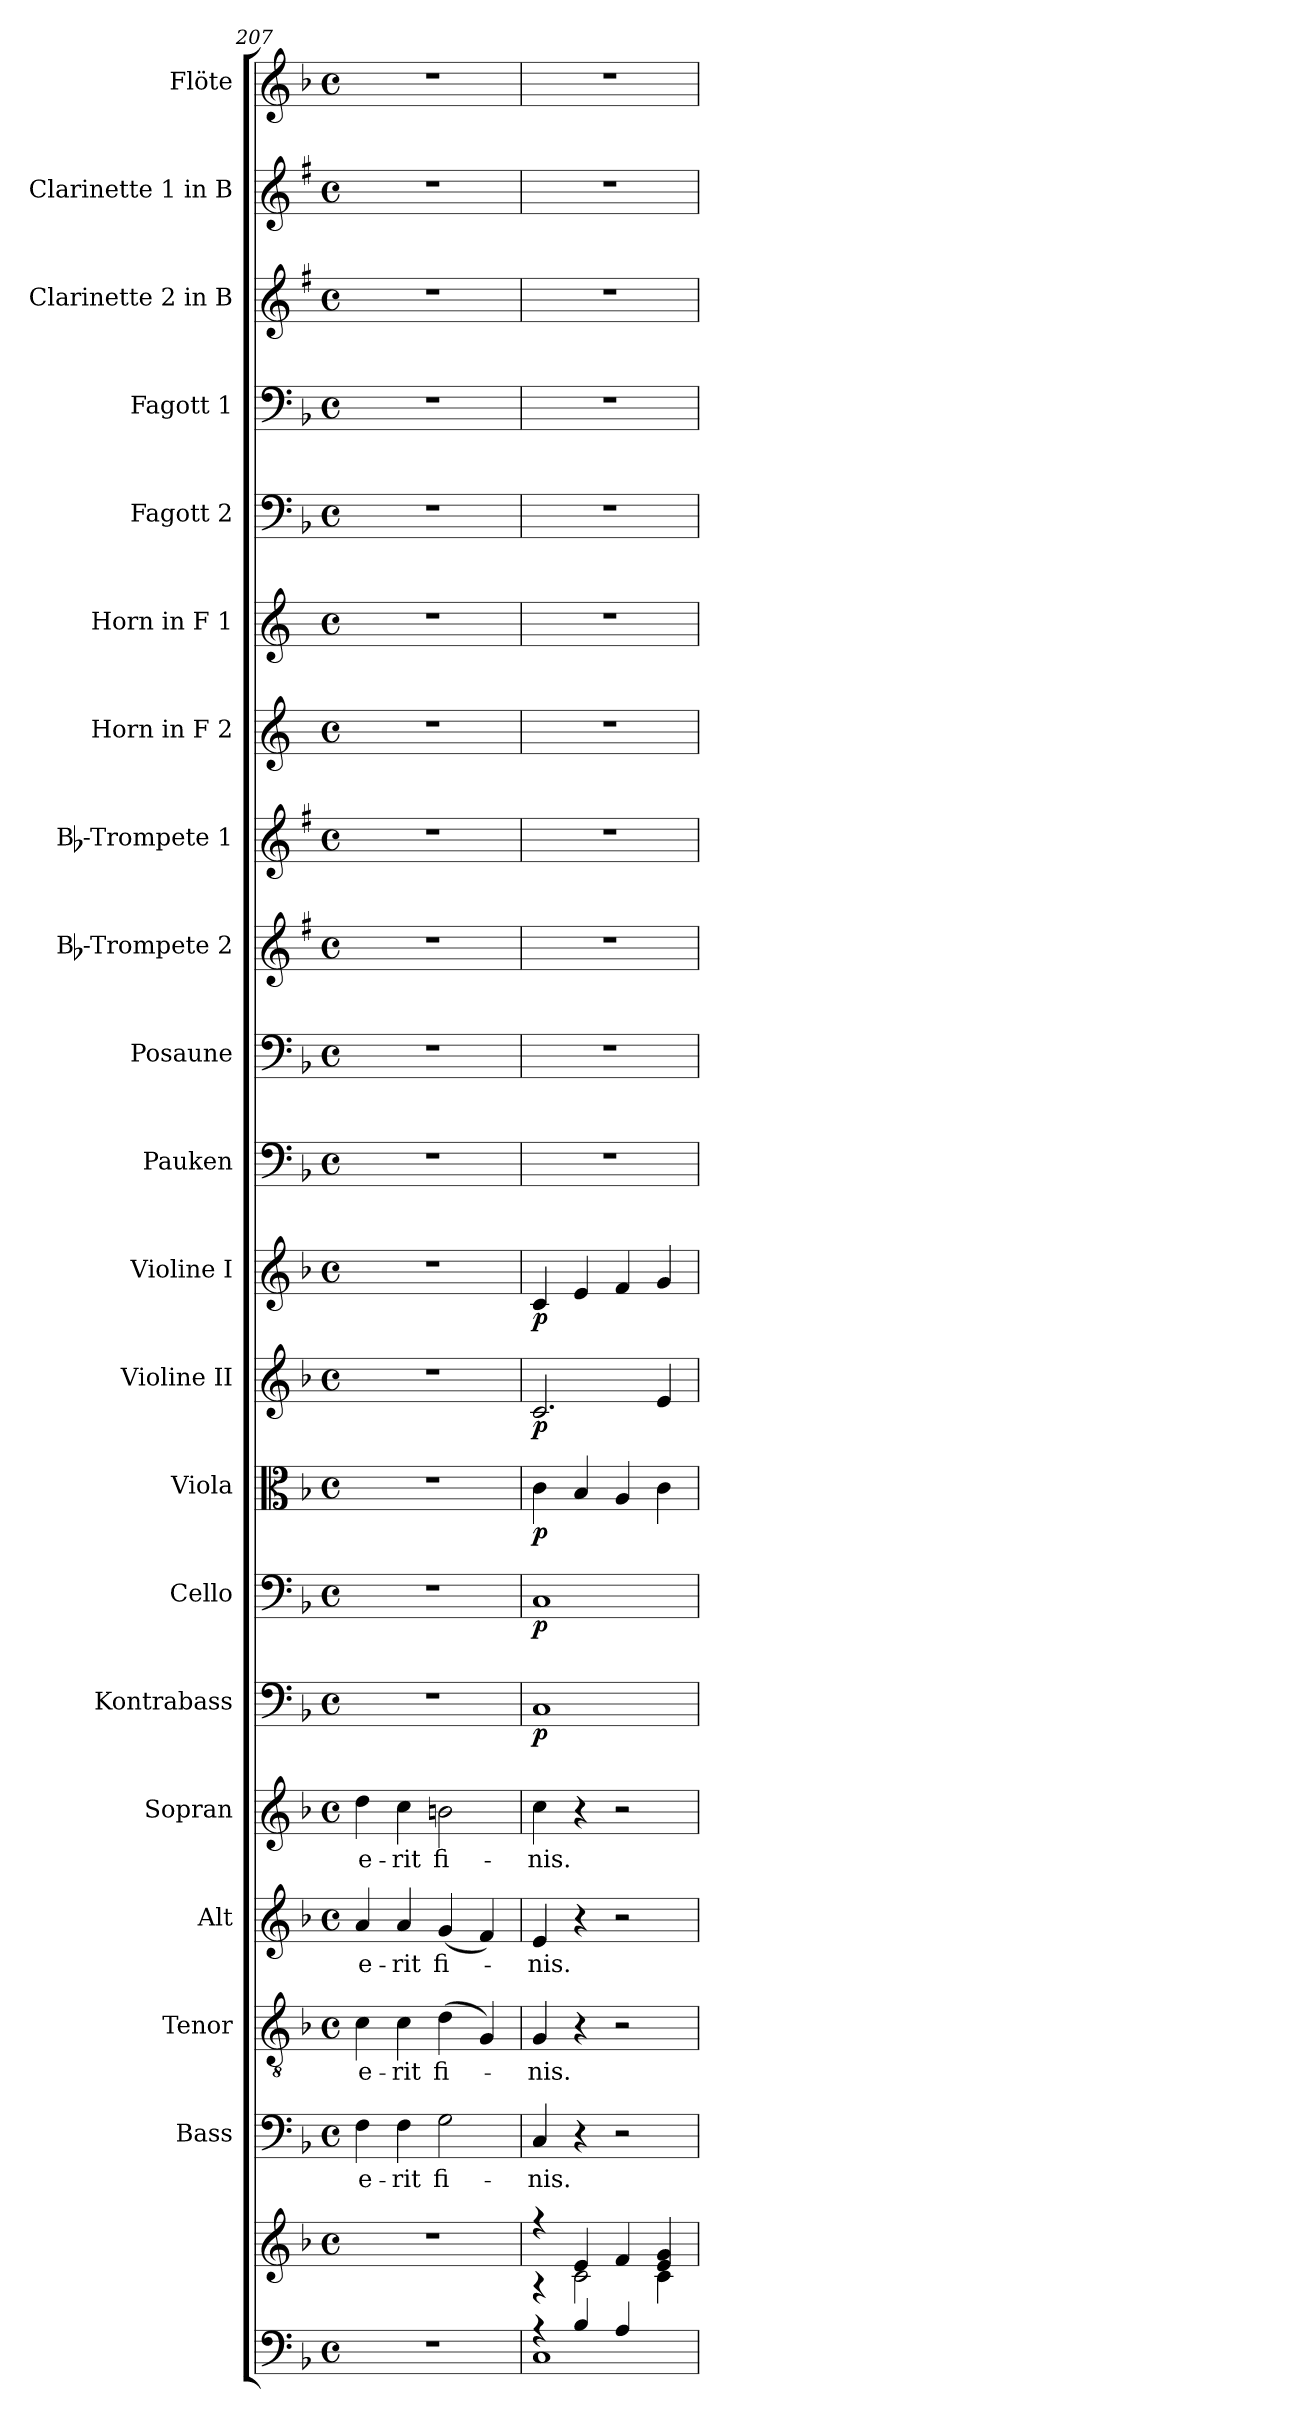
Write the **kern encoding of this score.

**kern	**kern	**kern	**text	**kern	**text	**kern	**text	**kern	**text	**kern	**dynam	**kern	**dynam	**kern	**dynam	**kern	**dynam	**kern	**dynam	**kern	**kern	**kern	**kern	**kern	**kern	**kern	**kern	**kern	**kern	**kern
*part21	*part21	*part20	*part20	*part19	*part19	*part18	*part18	*part17	*part17	*part16	*part16	*part15	*part15	*part14	*part14	*part13	*part13	*part12	*part12	*part11	*part10	*part9	*part8	*part7	*part6	*part5	*part4	*part3	*part2	*part1
*staff22	*staff21	*staff20	*staff20	*staff19	*staff19	*staff18	*staff18	*staff17	*staff17	*staff16	*staff16	*staff15	*staff15	*staff14	*staff14	*staff13	*staff13	*staff12	*staff12	*staff11	*staff10	*staff9	*staff8	*staff7	*staff6	*staff5	*staff4	*staff3	*staff2	*staff1
*	*	*I"Bass	*	*I"Tenor	*	*I"Alt	*	*I"Sopran	*	*I"Kontrabass	*	*I"Cello	*	*I"Viola	*	*I"Violine II	*	*I"Violine I	*	*I"Pauken	*I"Posaune	*I"Bb-Trompete 2	*I"Bb-Trompete 1	*I"Horn in F 2	*I"Horn in F 1	*I"Fagott 2	*I"Fagott 1	*I"Clarinette 2 in B	*I"Clarinette 1 in B	*I"Flöte
*	*	*I'B.	*	*I'T.	*	*I'A.	*	*I'S.	*	*I'Kb.	*	*	*	*I'Vla.	*	*I'Vl. II	*	*I'Vl. I	*	*I'Pk.	*I'Pos.	*I'Bb Trp. 2	*I'Bb Trp. 1	*	*	*I'Fg. 2	*I'Fg. 1	*I'Clar. 2	*I'Clar.1	*I'Fl.
*clefF4	*clefG2	*clefF4	*	*clefGv2	*	*clefG2	*	*clefG2	*	*clefF4	*	*clefF4	*	*clefC3	*	*clefG2	*	*clefG2	*	*clefF4	*clefF4	*clefG2	*clefG2	*clefG2	*clefG2	*clefF4	*clefF4	*clefG2	*clefG2	*clefG2
*	*	*	*	*	*	*	*	*	*	*ITrd7c12	*	*	*	*	*	*	*	*	*	*	*	*ITrd1c2	*ITrd1c2	*ITrd4c7	*ITrd4c7	*	*	*ITrd1c2	*ITrd1c2	*
*k[b-]	*k[b-]	*k[b-]	*	*k[b-]	*	*k[b-]	*	*k[b-]	*	*k[b-]	*	*k[b-]	*	*k[b-]	*	*k[b-]	*	*k[b-]	*	*k[b-]	*k[b-]	*k[b-]	*k[b-]	*k[b-]	*k[b-]	*k[b-]	*k[b-]	*k[b-]	*k[b-]	*k[b-]
*F:	*F:	*F:	*	*F:	*	*F:	*	*F:	*	*F:	*	*F:	*	*F:	*	*F:	*	*F:	*	*F:	*F:	*F:	*F:	*F:	*F:	*F:	*F:	*F:	*F:	*F:
*M4/4	*M4/4	*M4/4	*	*M4/4	*	*M4/4	*	*M4/4	*	*M4/4	*	*M4/4	*	*M4/4	*	*M4/4	*	*M4/4	*	*M4/4	*M4/4	*M4/4	*M4/4	*M4/4	*M4/4	*M4/4	*M4/4	*M4/4	*M4/4	*M4/4
*met(c)	*met(c)	*met(c)	*	*met(c)	*	*met(c)	*	*met(c)	*	*met(c)	*	*met(c)	*	*met(c)	*	*met(c)	*	*met(c)	*	*met(c)	*met(c)	*met(c)	*met(c)	*met(c)	*met(c)	*met(c)	*met(c)	*met(c)	*met(c)	*met(c)
=207	=207	=207	=207	=207	=207	=207	=207	=207	=207	=207	=207	=207	=207	=207	=207	=207	=207	=207	=207	=207	=207	=207	=207	=207	=207	=207	=207	=207	=207	=207
!	!	!	!LO:LY:b	!	!LO:LY:b	!	!LO:LY:b	!	!LO:LY:b	!	!	!	!	!	!	!	!	!	!	!	!	!	!	!	!	!	!	!	!	!
1r	1r	4F\	e-	4c\	e-	4a/	e-	4dd\	e-	1r	.	1r	.	1r	.	1r	.	1r	.	1r	1r	1r	1r	1r	1r	1r	1r	1r	1r	1r
!	!	!	!LO:LY:b	!	!LO:LY:b	!	!LO:LY:b	!	!LO:LY:b	!	!	!	!	!	!	!	!	!	!	!	!	!	!	!	!	!	!	!	!	!
.	.	4F\	-rit	4c\	-rit	4a/	-rit	4cc\	-rit	.	.	.	.	.	.	.	.	.	.	.	.	.	.	.	.	.	.	.	.	.
!	!	!	!LO:LY:b	!	!LO:LY:b	!	!LO:LY:b	!	!LO:LY:b	!	!	!	!	!	!	!	!	!	!	!	!	!	!	!	!	!	!	!	!	!
.	.	2G\	fi-	(>4d\	fi-	(<4g/	fi-	2bn\	fi-	.	.	.	.	.	.	.	.	.	.	.	.	.	.	.	.	.	.	.	.	.
.	.	.	.	4G/)	.	4f/)	.	.	.	.	.	.	.	.	.	.	.	.	.	.	.	.	.	.	.	.	.	.	.	.
=208	=208	=208	=208	=208	=208	=208	=208	=208	=208	=208	=208	=208	=208	=208	=208	=208	=208	=208	=208	=208	=208	=208	=208	=208	=208	=208	=208	=208	=208	=208
*^	*^	*	*	*	*	*	*	*	*	*	*	*	*	*	*	*	*	*	*	*	*	*	*	*	*	*	*	*	*	*
!	!	!	!	!	!LO:LY:b	!	!LO:LY:b	!	!LO:LY:b	!	!LO:LY:b	!	!LO:DY:b	!	!LO:DY:b	!	!LO:DY:b	!	!LO:DY:b	!	!LO:DY:b	!	!	!	!	!	!	!	!	!	!	!
4rA	1C	4r	4r	4C/	-nis.	4G/	-nis.	4e/	-nis.	4cc\	-nis.	1CC	p	1C	p	4c\	p	2.c/	p	4c/	p	1r	1r	1r	1r	1r	1r	1r	1r	1r	1r	1r
4B-/	.	4e/	2c\	4r	.	4r	.	4r	.	4r	.	.	.	.	.	4B-/	.	.	.	4e/	.	.	.	.	.	.	.	.	.	.	.	.
4A/	.	4f/	.	2r	.	2r	.	2r	.	2r	.	.	.	.	.	4A/	.	.	.	4f/	.	.	.	.	.	.	.	.	.	.	.	.
4ryy	.	4e/ 4g/	4c\	.	.	.	.	.	.	.	.	.	.	.	.	4c\	.	4e/	.	4g/	.	.	.	.	.	.	.	.	.	.	.	.
*v	*v	*	*	*	*	*	*	*	*	*	*	*	*	*	*	*	*	*	*	*	*	*	*	*	*	*	*	*	*	*	*	*
*	*v	*v	*	*	*	*	*	*	*	*	*	*	*	*	*	*	*	*	*	*	*	*	*	*	*	*	*	*	*	*	*
=	=	=	=	=	=	=	=	=	=	=	=	=	=	=	=	=	=	=	=	=	=	=	=	=	=	=	=	=	=	=
*-	*-	*-	*-	*-	*-	*-	*-	*-	*-	*-	*-	*-	*-	*-	*-	*-	*-	*-	*-	*-	*-	*-	*-	*-	*-	*-	*-	*-	*-	*-
